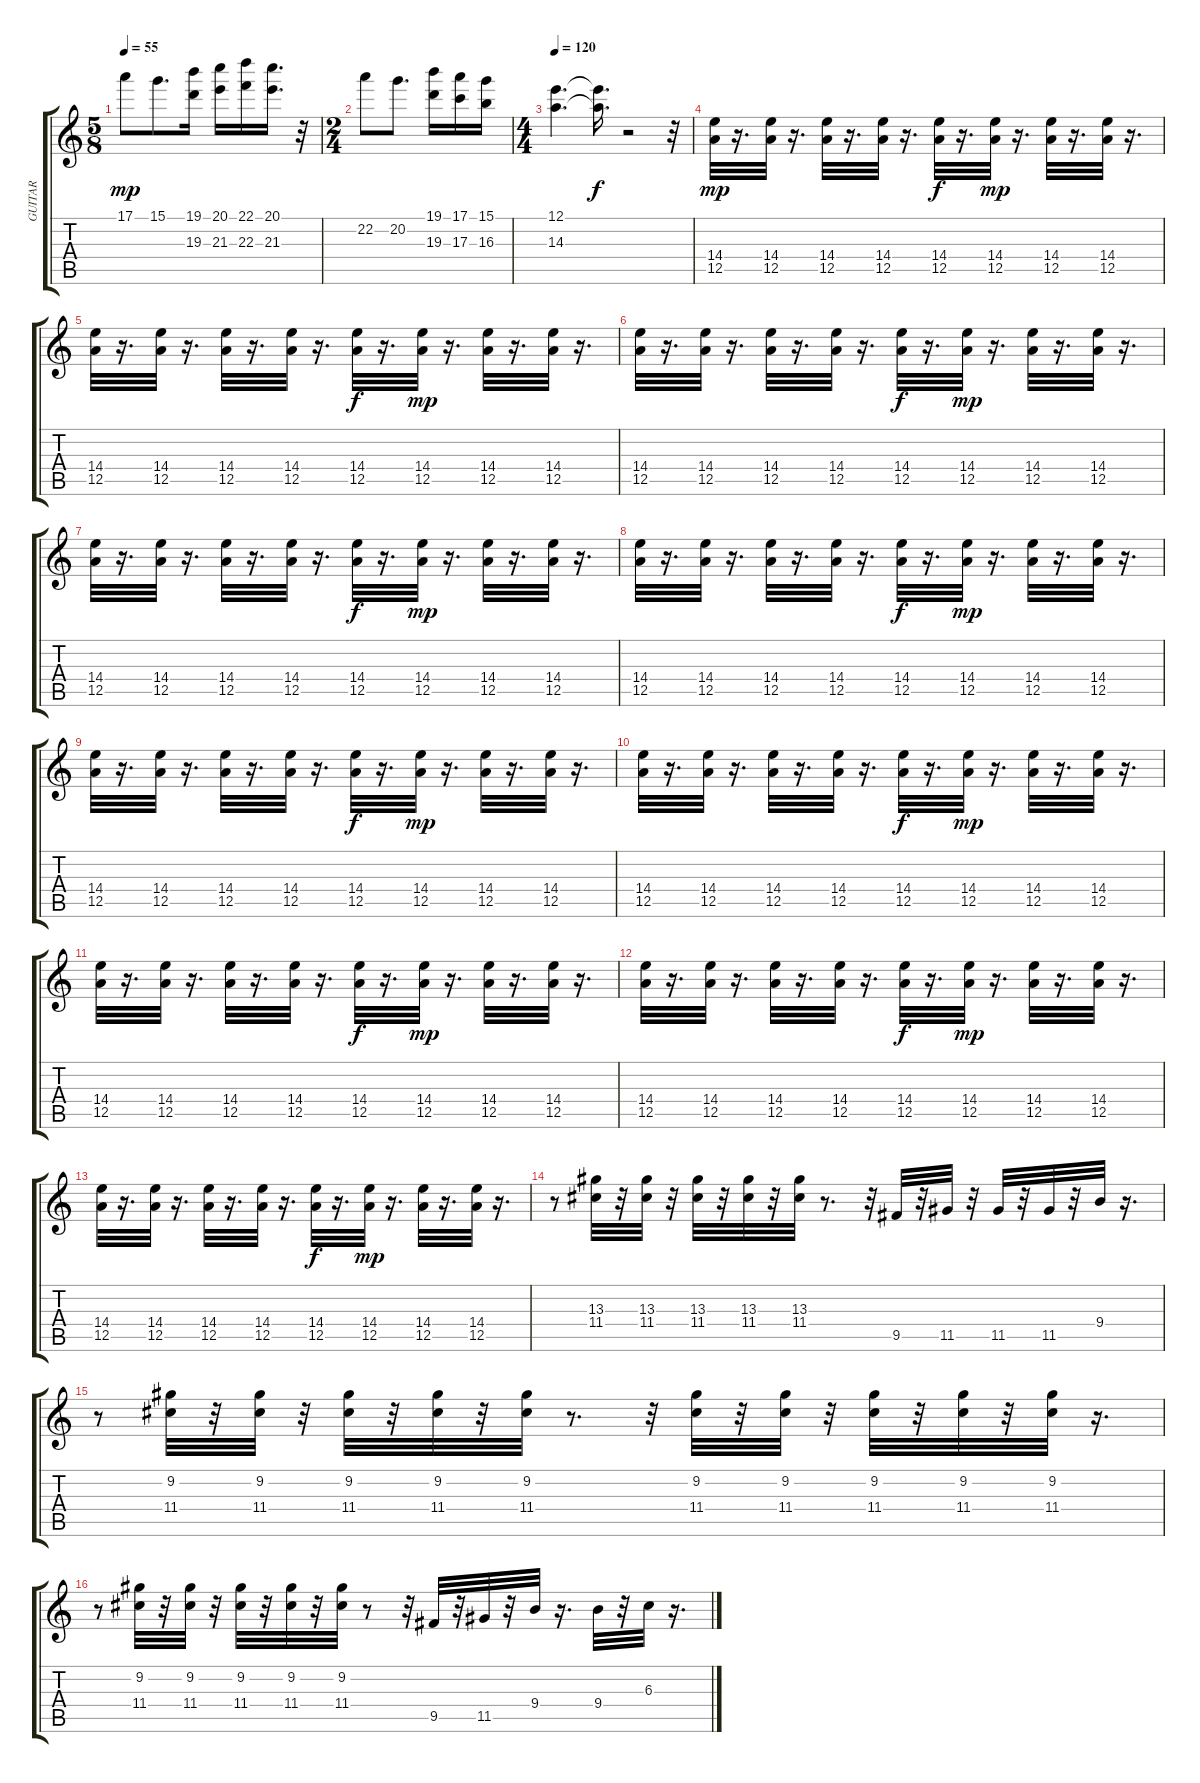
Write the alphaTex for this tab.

\track ("GUITAR" "GUITAR") {instrument overdrivenguitar}
\staff {score tabs}
\tuning (E4 B3 G3 D3 A2 E2) {hide}
\ts (5 8)
\tempo 55
\clef g2
\ks c
17.1.8{dy mp} 15.1.8{d} (19.1 19.3).16 (20.1 21.3).16 (22.1 22.3).16 (20.1 21.3).16{d} r.32 |
\ts (2 4)
22.2.8 20.2.8{d} (19.1 19.3).16 (17.1 17.3).16 (15.1 16.3).16 |
\ts (4 4)
\tempo 120
(12.1 14.3).4{d} (12.1{t} 14.3{t}).16{d dy f} r.2 r.32 |
(14.4 12.5).32{dy mp balance 4} r.16{d} (14.4 12.5).32 r.16{d} (14.4 12.5).32 r.16{d} (14.4 12.5).32 r.16{d} (14.4 12.5).32{dy f} r.16{d} (14.4 12.5).32{dy mp} r.16{d} (14.4 12.5).32 r.16{d} (14.4 12.5).32 r.16{d} |
(14.4 12.5).32 r.16{d} (14.4 12.5).32 r.16{d} (14.4 12.5).32 r.16{d} (14.4 12.5).32 r.16{d} (14.4 12.5).32{dy f} r.16{d} (14.4 12.5).32{dy mp} r.16{d} (14.4 12.5).32 r.16{d} (14.4 12.5).32 r.16{d} |
(14.4 12.5).32 r.16{d} (14.4 12.5).32 r.16{d} (14.4 12.5).32 r.16{d} (14.4 12.5).32 r.16{d} (14.4 12.5).32{dy f} r.16{d} (14.4 12.5).32{dy mp} r.16{d} (14.4 12.5).32 r.16{d} (14.4 12.5).32 r.16{d} |
(14.4 12.5).32 r.16{d} (14.4 12.5).32 r.16{d} (14.4 12.5).32 r.16{d} (14.4 12.5).32 r.16{d} (14.4 12.5).32{dy f} r.16{d} (14.4 12.5).32{dy mp} r.16{d} (14.4 12.5).32 r.16{d} (14.4 12.5).32 r.16{d} |
(14.4 12.5).32 r.16{d} (14.4 12.5).32 r.16{d} (14.4 12.5).32 r.16{d} (14.4 12.5).32 r.16{d} (14.4 12.5).32{dy f} r.16{d} (14.4 12.5).32{dy mp} r.16{d} (14.4 12.5).32 r.16{d} (14.4 12.5).32 r.16{d} |
(14.4 12.5).32 r.16{d} (14.4 12.5).32 r.16{d} (14.4 12.5).32 r.16{d} (14.4 12.5).32 r.16{d} (14.4 12.5).32{dy f} r.16{d} (14.4 12.5).32{dy mp} r.16{d} (14.4 12.5).32 r.16{d} (14.4 12.5).32 r.16{d} |
(14.4 12.5).32 r.16{d} (14.4 12.5).32 r.16{d} (14.4 12.5).32 r.16{d} (14.4 12.5).32 r.16{d} (14.4 12.5).32{dy f} r.16{d} (14.4 12.5).32{dy mp} r.16{d} (14.4 12.5).32 r.16{d} (14.4 12.5).32 r.16{d} |
(14.4 12.5).32 r.16{d} (14.4 12.5).32 r.16{d} (14.4 12.5).32 r.16{d} (14.4 12.5).32 r.16{d} (14.4 12.5).32{dy f} r.16{d} (14.4 12.5).32{dy mp} r.16{d} (14.4 12.5).32 r.16{d} (14.4 12.5).32 r.16{d} |
(14.4 12.5).32 r.16{d} (14.4 12.5).32 r.16{d} (14.4 12.5).32 r.16{d} (14.4 12.5).32 r.16{d} (14.4 12.5).32{dy f} r.16{d} (14.4 12.5).32{dy mp} r.16{d} (14.4 12.5).32 r.16{d} (14.4 12.5).32 r.16{d} |
(14.4 12.5).32 r.16{d} (14.4 12.5).32 r.16{d} (14.4 12.5).32 r.16{d} (14.4 12.5).32 r.16{d} (14.4 12.5).32{dy f} r.16{d} (14.4 12.5).32{dy mp} r.16{d} (14.4 12.5).32 r.16{d} (14.4 12.5).32 r.16{d} |
r.8 (13.3 11.4).32 r.32 (13.3 11.4).32 r.32 (13.3 11.4).32 r.32 (13.3 11.4).32 r.32 (13.3 11.4).32 r.8{d} r.32 9.5.32 r.32 11.5.32 r.32 11.5.32 r.32 11.5.32 r.32 9.4.32 r.16{d} |
r.8 (9.2 11.4).32 r.32 (9.2 11.4).32 r.32 (9.2 11.4).32 r.32 (9.2 11.4).32 r.32 (9.2 11.4).32 r.8{d} r.32 (9.2 11.4).32 r.32 (9.2 11.4).32 r.32 (9.2 11.4).32 r.32 (9.2 11.4).32 r.32 (9.2 11.4).32 r.16{d} |
r.8 (9.2 11.4).32 r.32 (9.2 11.4).32 r.32 (9.2 11.4).32 r.32 (9.2 11.4).32 r.32 (9.2 11.4).32 r.8 r.32 9.5.32 r.32 11.5.32 r.32 9.4.32 r.16{d} 9.4.32 r.32 6.3.32 r.16{d}
